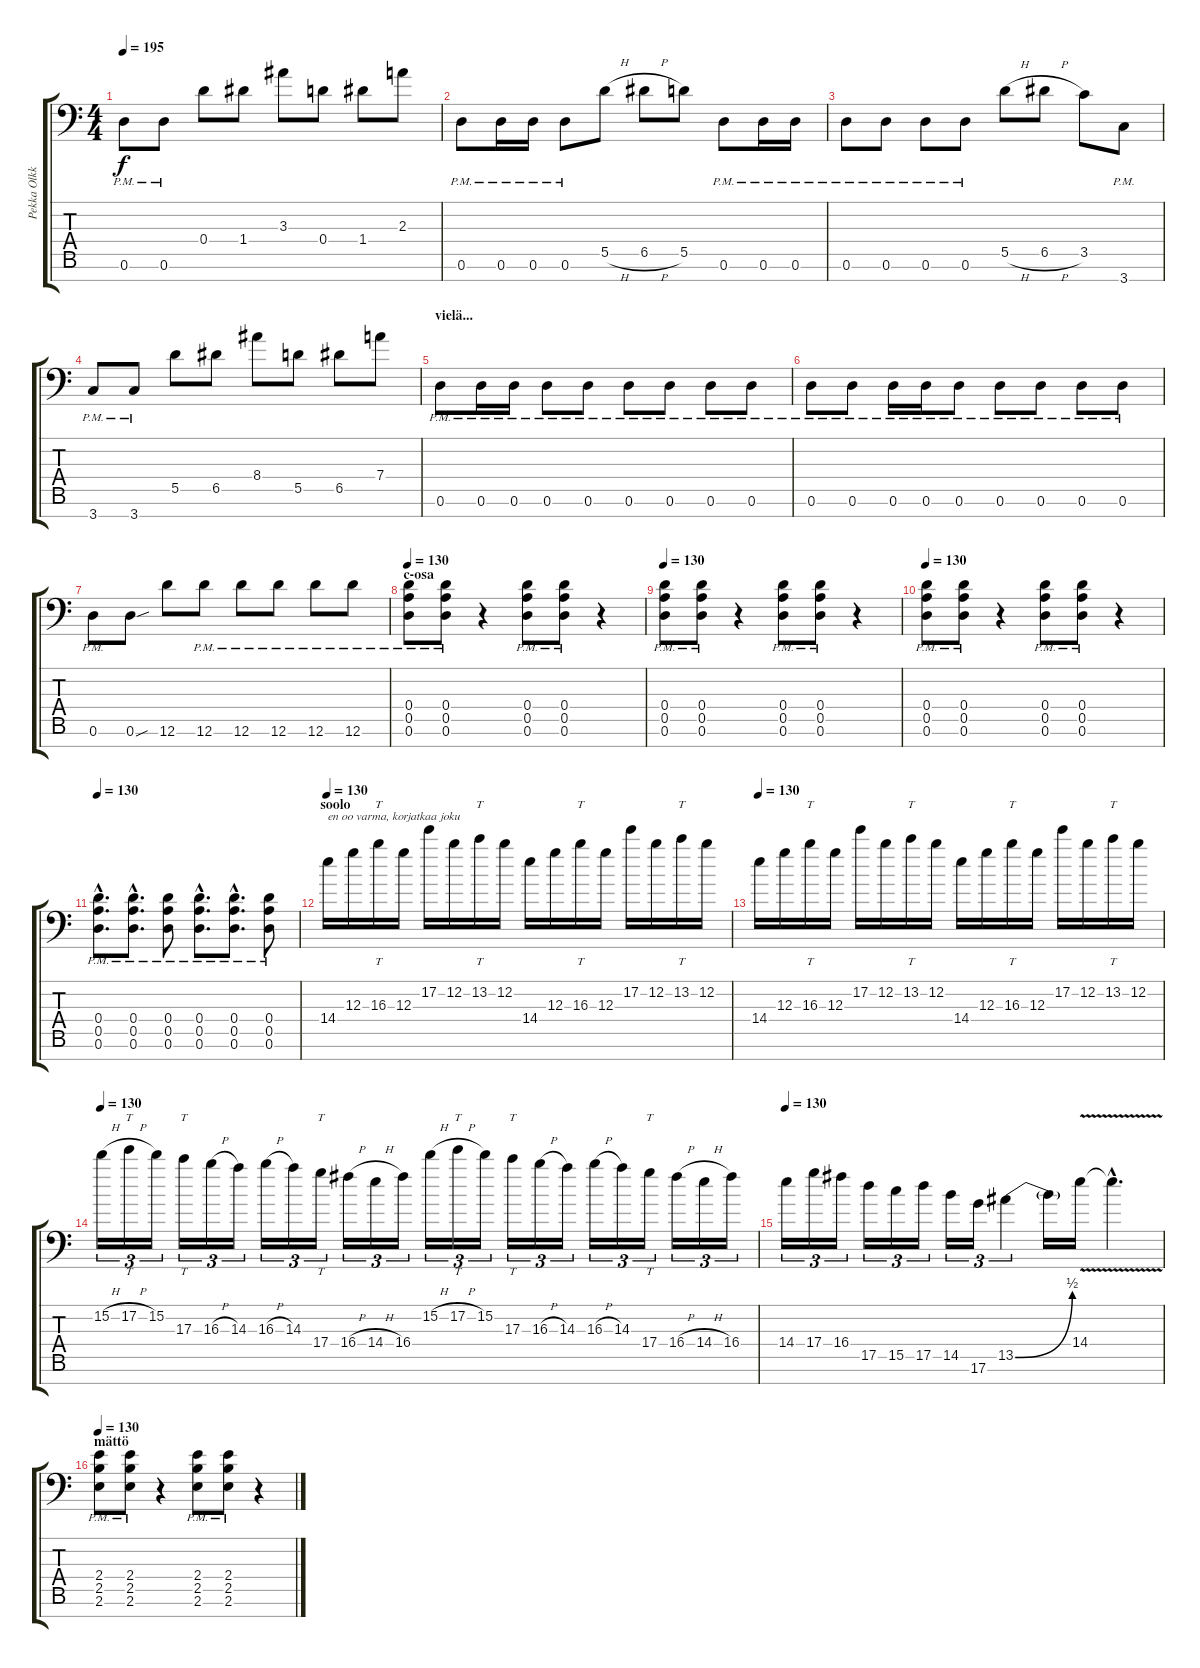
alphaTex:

\track ("Pekka Olkkonen" "Pekka Olkk") {instrument distortionguitar}
\staff {score tabs}
\tuning (E4 B3 G3 D3 A2 D2 A1) {hide}
\ts (4 4)
\tempo 195
\clef f4
\ks c
0.6{pm}.8{dy f} 0.6{pm}.8 0.4.8 1.4.8 3.3.8 0.4.8 1.4.8 2.3.8 |
0.6{pm}.8 0.6{pm}.16 0.6{pm}.16 0.6{pm}.8 5.5{h}.8 6.5{h}.8 5.5.8 0.6{pm}.8 0.6{pm}.16 0.6{pm}.16 |
0.6{pm}.8 0.6{pm}.8 0.6{pm}.8 0.6{pm}.8 5.5{h}.8 6.5{h}.8 3.5.8 3.7{pm}.8 |
3.7{pm}.8 3.7{pm}.8 5.5.8 6.5.8 8.4.8 5.5.8 6.5.8 7.4.8 |
\section ("" "vielä...")
0.6{pm}.8 0.6{pm}.16 0.6{pm}.16 0.6{pm}.8 0.6{pm}.8 0.6{pm}.8 0.6{pm}.8 0.6{pm}.8 0.6{pm}.8 |
0.6{pm}.8 0.6{pm}.8 0.6{pm}.16 0.6{pm}.16 0.6{pm}.8 0.6{pm}.8 0.6{pm}.8 0.6{pm}.8 0.6{pm}.8 |
0.6{pm}.8 0.6{sou}.8 12.6.8 12.6{pm}.8 12.6{pm}.8 12.6{pm}.8 12.6{pm}.8 12.6{pm}.8 |
\section ("" "c-osa")
\tempo 130
(0.4{pm} 0.5{pm} 0.6{pm}).8 (0.4{pm} 0.5{pm} 0.6{pm}).8 r.4 (0.4{pm} 0.5{pm} 0.6{pm}).8 (0.4{pm} 0.5{pm} 0.6{pm}).8 r.4 |
\tempo 130
(0.4{pm} 0.5{pm} 0.6{pm}).8 (0.4{pm} 0.5{pm} 0.6{pm}).8 r.4 (0.4{pm} 0.5{pm} 0.6{pm}).8 (0.4{pm} 0.5{pm} 0.6{pm}).8 r.4 |
\tempo 130
(0.4{pm} 0.5{pm} 0.6{pm}).8 (0.4{pm} 0.5{pm} 0.6{pm}).8 r.4 (0.4{pm} 0.5{pm} 0.6{pm}).8 (0.4{pm} 0.5{pm} 0.6{pm}).8 r.4 |
\tempo 130
(0.4{hac pm} 0.5{hac pm} 0.6{hac pm}).8{d} (0.4{hac pm} 0.5{hac pm} 0.6{hac pm}).8{d} (0.4{pm} 0.5{pm} 0.6{pm}).8 (0.4{hac pm} 0.5{hac pm} 0.6{hac pm}).8{d} (0.4{hac pm} 0.5{hac pm} 0.6{hac pm}).8{d} (0.4{pm} 0.5{pm} 0.6{pm}).8 |
\section ("" "soolo")
\tempo 130
14.4.16{txt "en oo varma, korjatkaa joku"} 12.3.16 16.3.16{tt} 12.3.16 17.2.16 12.2.16 13.2.16{tt} 12.2.16 14.4.16 12.3.16 16.3.16{tt} 12.3.16 17.2.16 12.2.16 13.2.16{tt} 12.2.16 |
\tempo 130
14.4.16 12.3.16 16.3.16{tt} 12.3.16 17.2.16 12.2.16 13.2.16{tt} 12.2.16 14.4.16 12.3.16 16.3.16{tt} 12.3.16 17.2.16 12.2.16 13.2.16{tt} 12.2.16 |
\tempo 130
15.2{h}.16{tu (3 2)} 17.2{h}.16{tt tu (3 2)} 15.2.16{tu (3 2)} 17.3.16{tt tu (3 2)} 16.3{h}.16{tu (3 2)} 14.3.16{tu (3 2)} 16.3{h}.16{tu (3 2)} 14.3.16{tu (3 2)} 17.4.16{tt tu (3 2)} 16.4{h}.16{tu (3 2)} 14.4{h}.16{tu (3 2)} 16.4.16{tu (3 2)} 15.2{h}.16{tu (3 2)} 17.2{h}.16{tt tu (3 2)} 15.2.16{tu (3 2)} 17.3.16{tt tu (3 2)} 16.3{h}.16{tu (3 2)} 14.3.16{tu (3 2)} 16.3{h}.16{tu (3 2)} 14.3.16{tu (3 2)} 17.4.16{tt tu (3 2)} 16.4{h}.16{tu (3 2)} 14.4{h}.16{tu (3 2)} 16.4.16{tu (3 2)} |
\tempo 130
14.4.16{tu (3 2)} 17.4.16{tu (3 2)} 16.4.16{tu (3 2)} 17.5.16{tu (3 2)} 15.5.16{tu (3 2)} 17.5.16{tu (3 2)} 14.5.16{tu (3 2)} 17.6.16{tu (3 2)} 13.5{be (bend 0 0 60 2)}.4{tu (3 2)} 13.5{t}.16 14.4{v}.16 14.4{hac t}.4{d} |
\section ("" "mättö")
\tempo 130
(2.4{pm} 2.5{pm} 2.6{pm}).8 (2.4{pm} 2.5{pm} 2.6{pm}).8 r.4 (2.4{pm} 2.5{pm} 2.6{pm}).8 (2.4{pm} 2.5{pm} 2.6{pm}).8 r.4
